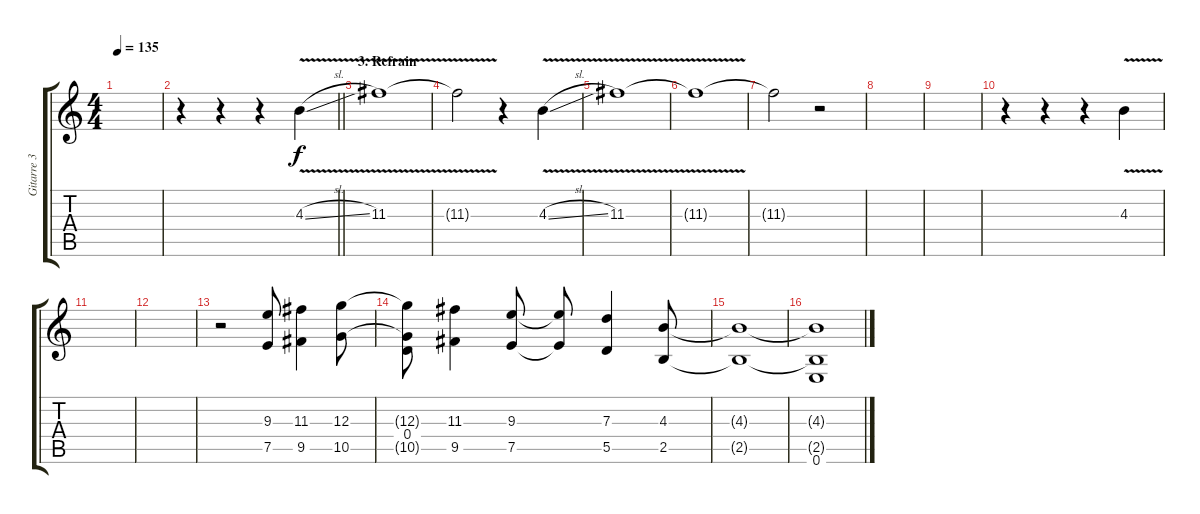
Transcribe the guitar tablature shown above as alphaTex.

\track ("Gitarre 3" "Gitarre 3") {instrument distortionguitar}
\staff {score tabs}
\tuning (E4 B3 G3 D3 A2 E2) {hide}
\ts (4 4)
\tempo 135
\clef g2
\ks c
|
\barLineRight lightlight
r.4 r.4 r.4 4.3{v sl}.4 |
\section ("" "3. Refrain")
11.3{v}.1 |
11.3{t}.2 r.4 4.3{v sl}.4 |
11.3{v}.1 |
11.3{t}.1 |
11.3{t}.2 r.2 |
|
|
r.4 r.4 r.4 4.3{v}.4 |
|
|
r.2 (9.3 7.5).8 (11.3 9.5).4 (12.3 10.5).8 |
(12.3{t} 0.4 10.5{t}).8 (11.3 9.5).4 (9.3 7.5).8 (9.3{t} 7.5{t}).8 (7.3 5.5).4 (4.3 2.5).8 |
(4.3{t} 2.5{t}).1 |
(4.3{t} 2.5{t} 0.6).1
